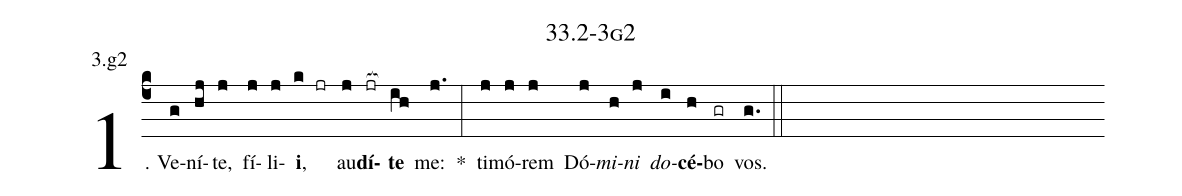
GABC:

name: 33.2-3g2;
annotation: 3.g2;
%%
(c4)1. Ve(g)ní(hj)te,(j) fí(j)li(j)<b>i</b>,(k jr) au(j)<b>dí</b>(jr[ocb:1{])<b>te</b>(ih[ocb:0}]) me:(j.) *(:) ti(j)mó(j)rem(j) Dó(j)<i>mi</i>(h)<i>ni</i>(j) <i>do</i>(i)<b>cé</b>(h)bo(gr) vos.(g.) (::)
